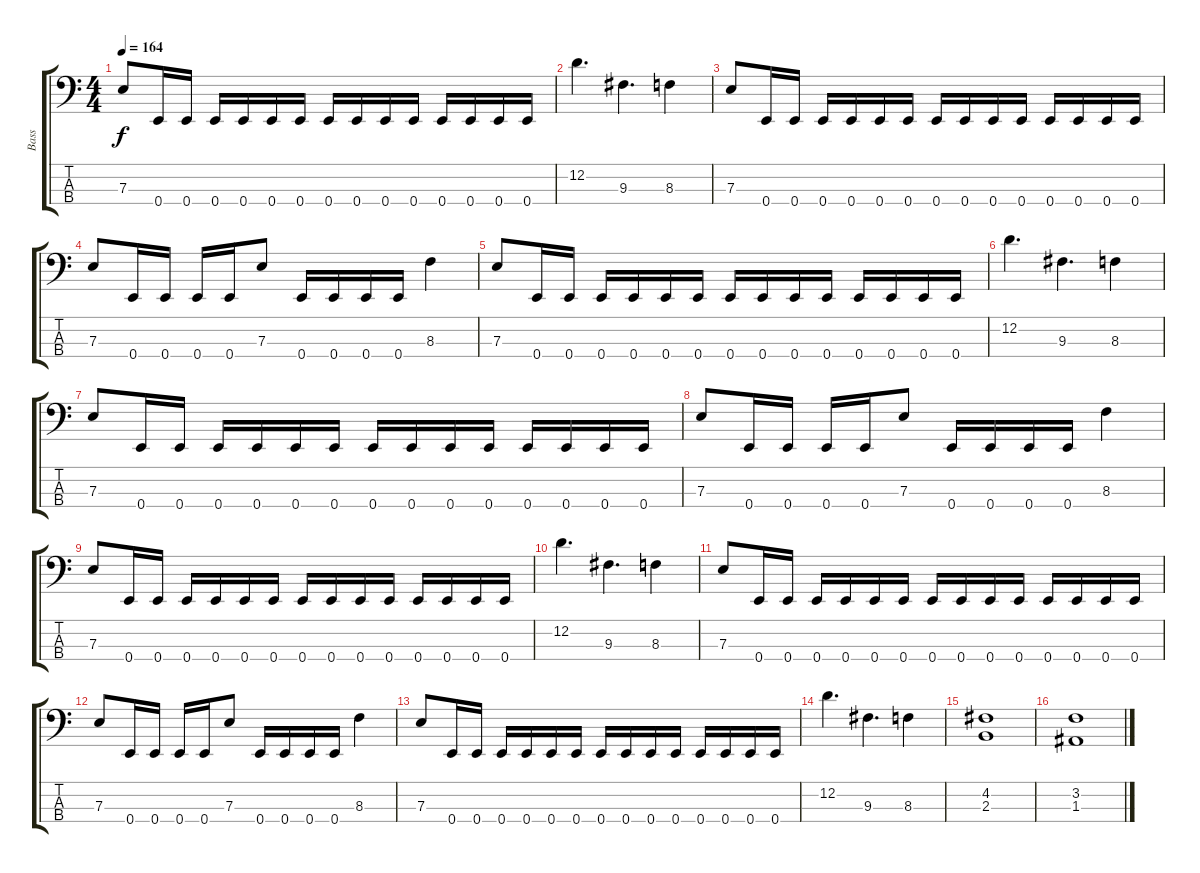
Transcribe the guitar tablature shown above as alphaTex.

\track ("Bass " "Bass ") {instrument electricbasspick}
\staff {score tabs}
\tuning (G2 D2 A1 E1) {hide}
\ts (4 4)
\tempo 164
\clef f4
\ks c
7.3.8{dy f} 0.4.16 0.4.16 0.4.16 0.4.16 0.4.16 0.4.16 0.4.16 0.4.16 0.4.16 0.4.16 0.4.16 0.4.16 0.4.16 0.4.16 |
12.2.4{d} 9.3.4{d} 8.3.4 |
7.3.8 0.4.16 0.4.16 0.4.16 0.4.16 0.4.16 0.4.16 0.4.16 0.4.16 0.4.16 0.4.16 0.4.16 0.4.16 0.4.16 0.4.16 |
7.3.8 0.4.16 0.4.16 0.4.16 0.4.16 7.3.8 0.4.16 0.4.16 0.4.16 0.4.16 8.3.4 |
7.3.8 0.4.16 0.4.16 0.4.16 0.4.16 0.4.16 0.4.16 0.4.16 0.4.16 0.4.16 0.4.16 0.4.16 0.4.16 0.4.16 0.4.16 |
12.2.4{d} 9.3.4{d} 8.3.4 |
7.3.8 0.4.16 0.4.16 0.4.16 0.4.16 0.4.16 0.4.16 0.4.16 0.4.16 0.4.16 0.4.16 0.4.16 0.4.16 0.4.16 0.4.16 |
7.3.8 0.4.16 0.4.16 0.4.16 0.4.16 7.3.8 0.4.16 0.4.16 0.4.16 0.4.16 8.3.4 |
7.3.8 0.4.16 0.4.16 0.4.16 0.4.16 0.4.16 0.4.16 0.4.16 0.4.16 0.4.16 0.4.16 0.4.16 0.4.16 0.4.16 0.4.16 |
12.2.4{d} 9.3.4{d} 8.3.4 |
7.3.8 0.4.16 0.4.16 0.4.16 0.4.16 0.4.16 0.4.16 0.4.16 0.4.16 0.4.16 0.4.16 0.4.16 0.4.16 0.4.16 0.4.16 |
7.3.8 0.4.16 0.4.16 0.4.16 0.4.16 7.3.8 0.4.16 0.4.16 0.4.16 0.4.16 8.3.4 |
7.3.8 0.4.16 0.4.16 0.4.16 0.4.16 0.4.16 0.4.16 0.4.16 0.4.16 0.4.16 0.4.16 0.4.16 0.4.16 0.4.16 0.4.16 |
12.2.4{d} 9.3.4{d} 8.3.4 |
(4.2 2.3).1 |
(3.2 1.3).1
